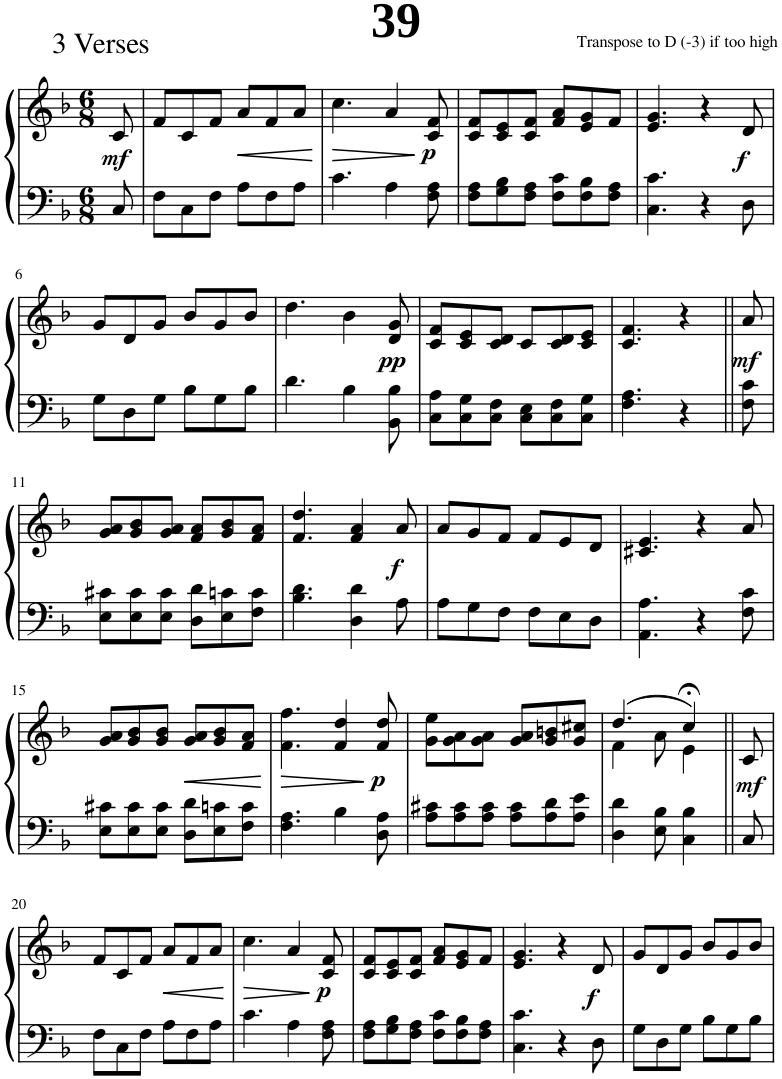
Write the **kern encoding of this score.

**kern	**kern	**dynam
*part1	*part1	*part1
*staff2	*staff1	*staff1/2
*I"Piano	*	*
*I'Pno.	*	*
*clefF4	*clefG2	*
*k[b-]	*k[b-]	*
*M6/8	*M6/8	*
=1	=1	=1
!	!	!LO:DY:b
8C/	8c/	mf
=2	=2	=2
8F\L	8f/L	.
8C\	8c/	.
8F\J	8f/J	.
!	!	!LO:HP:b
8A\L	8a/L	<
8F\	8f/	.
8A\J	8a/J	.
.	.	[
=3	=3	=3
!	!	!LO:HP:b
4.c\	4.cc\	>
4A\	4a/	.
!	!	!LO:DY:n=1:b
8F\ 8A\	8c/ 8f/	] p
=4	=4	=4
8F\ 8A\L	8c/ 8f/L	.
8G\ 8B-\	8c/ 8e/	.
8F\ 8A\J	8c/ 8f/J	.
8F\ 8c\L	8f/ 8a/L	.
8F\ 8B-\	8e/ 8g/	.
8F\ 8A\J	8f/J	.
=5	=5	=5
4.C\ 4.c\	4.e/ 4.g/	.
4r	4r	.
!	!	!LO:DY:b
8D\	8d/	f
!!LO:LB:g=z
=6	=6	=6
8G\L	8g/L	.
8D\	8d/	.
8G\J	8g/J	.
8B-\L	8b-/L	.
8G\	8g/	.
8B-\J	8b-/J	.
=7	=7	=7
4.d\	4.dd\	.
4B-\	4b-\	.
!	!	!LO:DY:b
8BB-\ 8B-\	8d/ 8g/	pp
=8	=8	=8
8C\ 8A\L	8c/ 8f/L	.
8C\ 8G\	8c/ 8e/	.
8C\ 8F\J	8c/ 8d/J	.
8C\ 8E\L	8c/L	.
8C\ 8F\	8c/ 8d/	.
8C\ 8G\J	8c/ 8e/J	.
=9	=9	=9
4.F\ 4.A\	4.c/ 4.f/	.
4r	4r	.
=10||	=10||	=10||
!	!	!LO:DY:b
8F\ 8c\	8a/	mf
!!LO:LB:g=z
=11	=11	=11
8E\ 8c#X\L	8g/ 8a/L	.
8E\ 8c#\	8g/ 8b-/	.
8E\ 8c#\J	8g/ 8a/J	.
8D\ 8d\L	8f/ 8a/L	.
8E\ 8cn\	8g/ 8b-/	.
8F\ 8c\J	8f/ 8a/J	.
=12	=12	=12
4.B-\ 4.d\	4.f/ 4.dd/	.
4D\ 4d\	4f/ 4a/	.
!	!	!LO:DY:b
8A\	8a/	f
=13	=13	=13
8A\L	8a/L	.
8G\	8g/	.
8F\J	8f/J	.
8F\L	8f/L	.
8E\	8e/	.
8D\J	8d/J	.
=14	=14	=14
4.AA\ 4.A\	4.c#X/ 4.e/	.
4r	4r	.
8F\ 8c\	8a/	.
!!LO:LB:g=z
=15	=15	=15
8E\ 8c#X\L	8g/ 8a/L	.
8E\ 8c#\	8g/ 8b-/	.
8E\ 8c#\J	8g/ 8b-/J	.
!	!	!LO:HP:b
8D\ 8d\L	8g/ 8a/L	<
8E\ 8cn\	8g/ 8b-/	.
8F\ 8c\J	8f/ 8a/J	.
.	.	[
=16	=16	=16
!	!	!LO:HP:b
4.F\ 4.A\	4.f\ 4.ff\	>
4B-\	4f/ 4dd/	.
!	!	!LO:DY:n=1:b
8D\ 8A\	8f/ 8dd/	] p
=17	=17	=17
8A\ 8c#X\L	8g\ 8ee\L	.
8A\ 8c#\	8g\ 8a\	.
8A\ 8c#\J	8g\ 8a\J	.
8A\ 8c#\L	8g/ 8a/L	.
8A\ 8d\	8g/ 8bn/	.
8A\ 8e\J	8g/ 8cc#X/J	.
=18	=18	=18
*	*^	*
4D\ 4d\	(4.dd/	4f\	.
8E\ 8B-\	.	8a\	.
4C\ 4B-\	4cc;</)	4e\	.
=19||	=19||	=19||	=19||
!	!	!	!LO:DY:b
*	*v	*v	*
8C/	8c/	mf
!!LO:LB:g=z
=20	=20	=20
8F\L	8f/L	.
8C\	8c/	.
8F\J	8f/J	.
!	!	!LO:HP:b
8A\L	8a/L	<
8F\	8f/	.
8A\J	8a/J	.
.	.	[
=21	=21	=21
!	!	!LO:HP:b
4.c\	4.cc\	>
4A\	4a/	.
!	!	!LO:DY:n=1:b
8F\ 8A\	8c/ 8f/	] p
=22	=22	=22
8F\ 8A\L	8c/ 8f/L	.
8G\ 8B-\	8c/ 8e/	.
8F\ 8A\J	8c/ 8f/J	.
8F\ 8c\L	8f/ 8a/L	.
8F\ 8B-\	8e/ 8g/	.
8F\ 8A\J	8f/J	.
=23	=23	=23
4.C\ 4.c\	4.e/ 4.g/	.
4r	4r	.
!	!	!LO:DY:b
8D\	8d/	f
=24	=24	=24
8G\L	8g/L	.
8D\	8d/	.
8G\J	8g/J	.
8B-\L	8b-/L	.
8G\	8g/	.
8B-\J	8b-/J	.
=	=	=
*-	*-	*-
